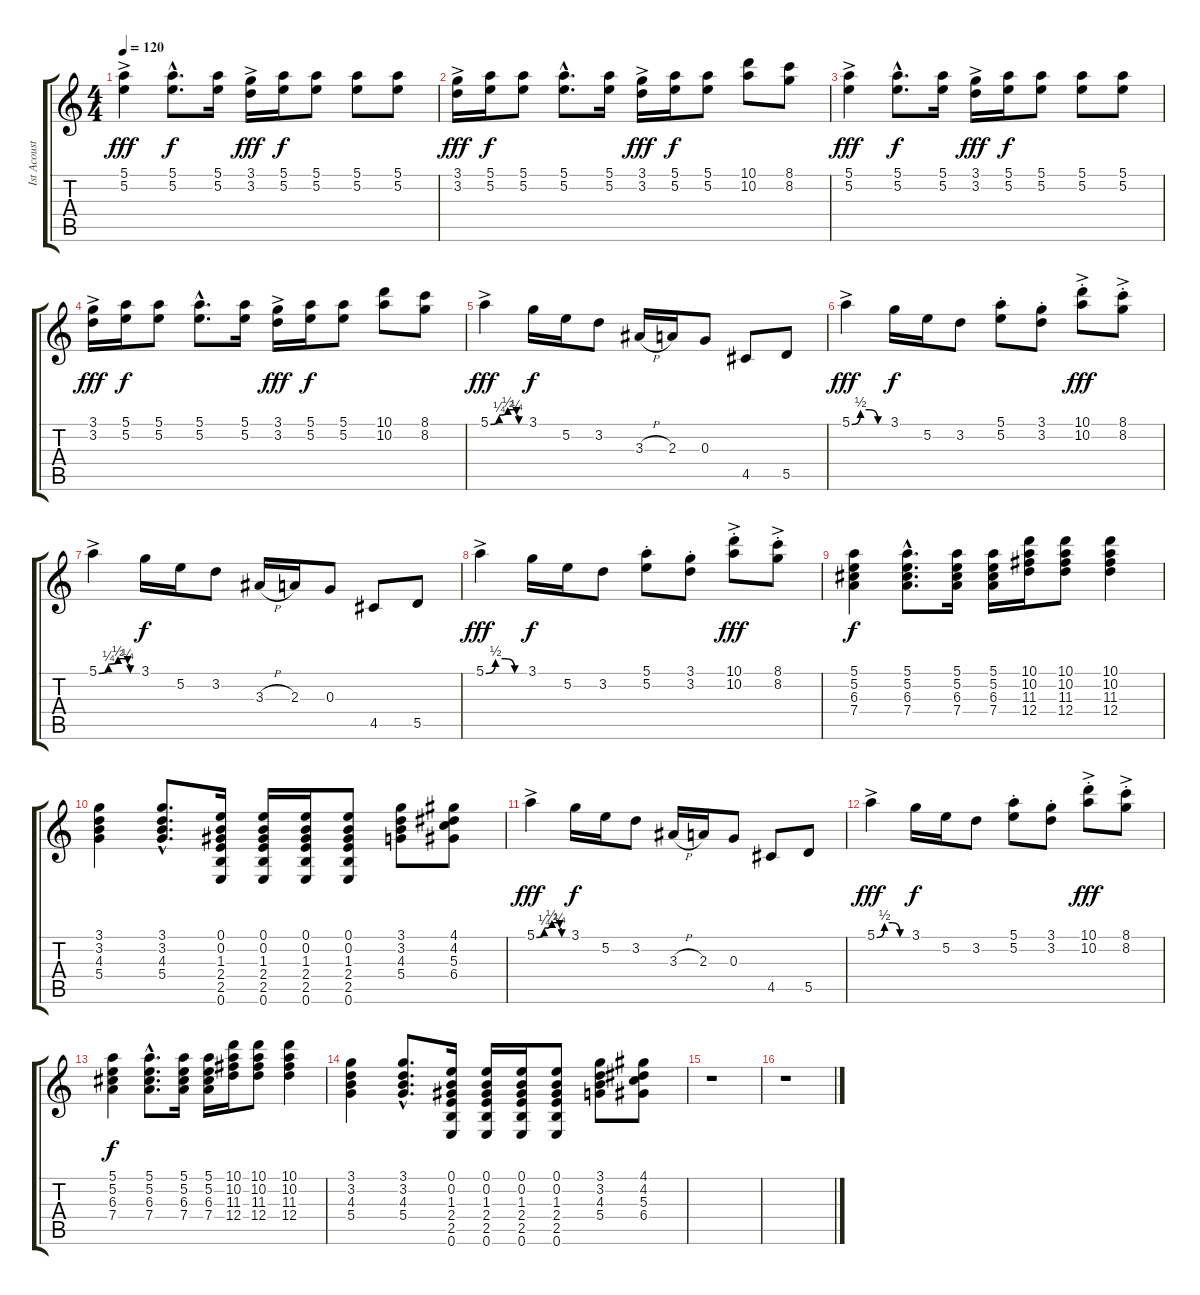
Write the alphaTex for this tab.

\track ("Ist Acoustic Guitar" "Ist Acoust") {instrument acousticguitarsteel}
\staff {score tabs}
\tuning (E4 B3 G3 D3 A2 E2) {hide}
\ts (4 4)
\tempo 120
\clef g2
\ks c
(5.1{ac} 5.2).4{dy fff} (5.1{hac} 5.2{hac}).8{d dy f} (5.1 5.2).16 (3.1{ac} 3.2).16{dy fff} (5.1 5.2).16{dy f} (5.1 5.2).8 (5.1 5.2).8 (5.1 5.2).8 |
(3.1{ac} 3.2).16{dy fff} (5.1 5.2).16{dy f} (5.1 5.2).8 (5.1{hac} 5.2{hac}).8{d} (5.1 5.2).16 (3.1{ac} 3.2).16{dy fff} (5.1 5.2).16{dy f} (5.1 5.2).8 (10.1 10.2).8 (8.1 8.2).8 |
(5.1{ac} 5.2).4{dy fff} (5.1{hac} 5.2{hac}).8{d dy f} (5.1 5.2).16 (3.1{ac} 3.2).16{dy fff} (5.1 5.2).16{dy f} (5.1 5.2).8 (5.1 5.2).8 (5.1 5.2).8 |
(3.1{ac} 3.2).16{dy fff} (5.1 5.2).16{dy f} (5.1 5.2).8 (5.1{hac} 5.2{hac}).8{d} (5.1 5.2).16 (3.1{ac} 3.2).16{dy fff} (5.1 5.2).16{dy f} (5.1 5.2).8 (10.1 10.2).8 (8.1 8.2).8 |
5.1{be (custom 0 0 15 1 30 2 41 2 45 1 49 0 60 0) ac}.4{dy fff volume 16} 3.1.16{dy f} 5.2.16 3.2.8 3.3{h}.16 2.3.16 0.3.8 4.5.8 5.5.8 |
5.1{be (custom 0 0 15 2 30 2 45 0 60 0) ac}.4{dy fff} 3.1.16{dy f} 5.2.16 3.2.8 (5.1{st} 5.2).8 (3.1{st} 3.2).8 (10.1{ac st} 10.2{ac}).8{dy fff} (8.1{ac st} 8.2{ac}).8 |
5.1{be (custom 0 0 15 1 30 2 41 2 45 1 49 0 60 0) ac}.4 3.1.16{dy f} 5.2.16 3.2.8 3.3{h}.16 2.3.16 0.3.8 4.5.8 5.5.8 |
5.1{be (custom 0 0 15 2 30 2 45 0 60 0) ac}.4{dy fff} 3.1.16{dy f} 5.2.16 3.2.8 (5.1{st} 5.2).8 (3.1{st} 3.2).8 (10.1{ac st} 10.2{ac}).8{dy fff} (8.1{ac st} 8.2{ac}).8 |
(5.1 5.2 6.3 7.4).4{dy f volume 13} (5.1{hac} 5.2{hac} 6.3{hac} 7.4{hac}).8{d} (5.1 5.2 6.3 7.4).16 (5.1 5.2 6.3 7.4).16 (10.1 10.2 11.3 12.4).16 (10.1 10.2 11.3 12.4).8 (10.1 10.2 11.3 12.4).4 |
(3.1 3.2 4.3 5.4).4 (3.1{hac} 3.2{hac} 4.3{hac} 5.4{hac}).8{d} (0.1 0.2 1.3 2.4 2.5 0.6).16 (0.1 0.2 1.3 2.4 2.5 0.6).16 (0.1 0.2 1.3 2.4 2.5 0.6).16 (0.1 0.2 1.3 2.4 2.5 0.6).8 (3.1 3.2 4.3 5.4).8 (4.1 4.2 5.3 6.4).8 |
5.1{be (custom 0 0 15 1 30 2 41 2 45 1 49 0 60 0) ac}.4{dy fff} 3.1.16{dy f} 5.2.16 3.2.8 3.3{h}.16 2.3.16 0.3.8 4.5.8 5.5.8 |
5.1{be (custom 0 0 15 2 30 2 45 0 60 0) ac}.4{dy fff} 3.1.16{dy f} 5.2.16 3.2.8 (5.1{st} 5.2).8 (3.1{st} 3.2).8 (10.1{ac st} 10.2{ac}).8{dy fff} (8.1{ac st} 8.2{ac}).8 |
(5.1 5.2 6.3 7.4).4{dy f} (5.1{hac} 5.2{hac} 6.3{hac} 7.4{hac}).8{d} (5.1 5.2 6.3 7.4).16 (5.1 5.2 6.3 7.4).16 (10.1 10.2 11.3 12.4).16 (10.1 10.2 11.3 12.4).8 (10.1 10.2 11.3 12.4).4 |
(3.1 3.2 4.3 5.4).4 (3.1{hac} 3.2{hac} 4.3{hac} 5.4{hac}).8{d} (0.1 0.2 1.3 2.4 2.5 0.6).16 (0.1 0.2 1.3 2.4 2.5 0.6).16 (0.1 0.2 1.3 2.4 2.5 0.6).16 (0.1 0.2 1.3 2.4 2.5 0.6).8 (3.1 3.2 4.3 5.4).8 (4.1 4.2 5.3 6.4).8{volume 16} |
r.1 |
r.1
